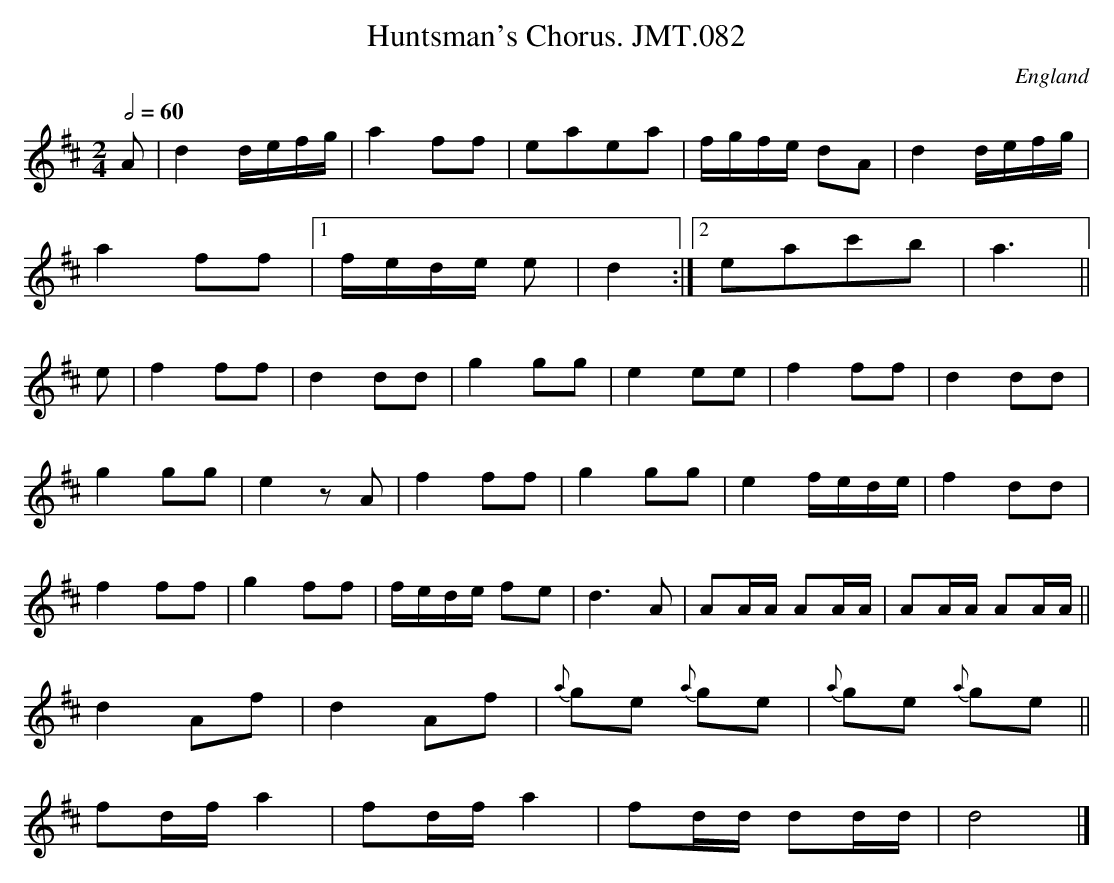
X:1
T:Huntsman's Chorus. JMT.082
M:2/4
L:1/8
Q:1/2=60
O:England
K:D major
A|d2d/e/f/g/|a2ff|eaea|f/g/f/e/ dA|d2d/e/f/g/|!
a2ff|1 f/e/d/e/ e|d2:|2eac'b|a3||!
e|f2ff|d2dd|g2gg|e2ee|f2ff|d2dd|!
g2gg|e2zA|f2ff|g2gg|e2f/e/d/e/|f2dd|!
f2ff|g2ff|f/e/d/e/ fe|d3A|AA/A/ AA/A/|AA/A/ AA/A/||!
d2Af|d2Af|{a}ge {a}ge|{a}ge {a}ge||!
fd/f/ a2|fd/f/ a2|fd/d/ dd/d/|d4|]
